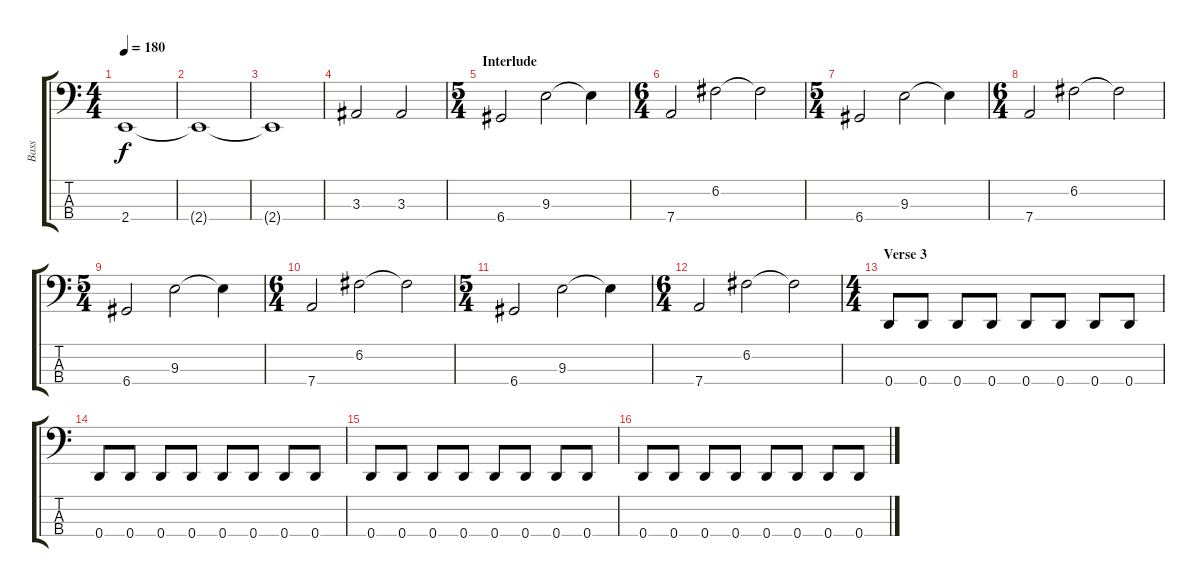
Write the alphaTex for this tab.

\track ("Bass" "Bass") {instrument electricbassfinger}
\staff {score tabs}
\tuning (F2 C2 G1 D1) {hide}
\ts (4 4)
\tempo 180
\clef f4
\ks c
2.4.1{dy f} |
2.4{t}.1 |
2.4{t}.1 |
3.3.2 3.3.2 |
\ts (5 4)
\section ("" "Interlude")
6.4.2 9.3.2 9.3{t}.4 |
\ts (6 4)
7.4.2 6.2.2 6.2{t}.2 |
\ts (5 4)
6.4.2 9.3.2 9.3{t}.4 |
\ts (6 4)
7.4.2 6.2.2 6.2{t}.2 |
\ts (5 4)
6.4.2 9.3.2 9.3{t}.4 |
\ts (6 4)
7.4.2 6.2.2 6.2{t}.2 |
\ts (5 4)
6.4.2 9.3.2 9.3{t}.4 |
\ts (6 4)
7.4.2 6.2.2 6.2{t}.2 |
\ts (4 4)
\section ("" "Verse 3")
0.4.8 0.4.8 0.4.8 0.4.8 0.4.8 0.4.8 0.4.8 0.4.8 |
0.4.8 0.4.8 0.4.8 0.4.8 0.4.8 0.4.8 0.4.8 0.4.8 |
0.4.8 0.4.8 0.4.8 0.4.8 0.4.8 0.4.8 0.4.8 0.4.8 |
0.4.8 0.4.8 0.4.8 0.4.8 0.4.8 0.4.8 0.4.8 0.4.8
